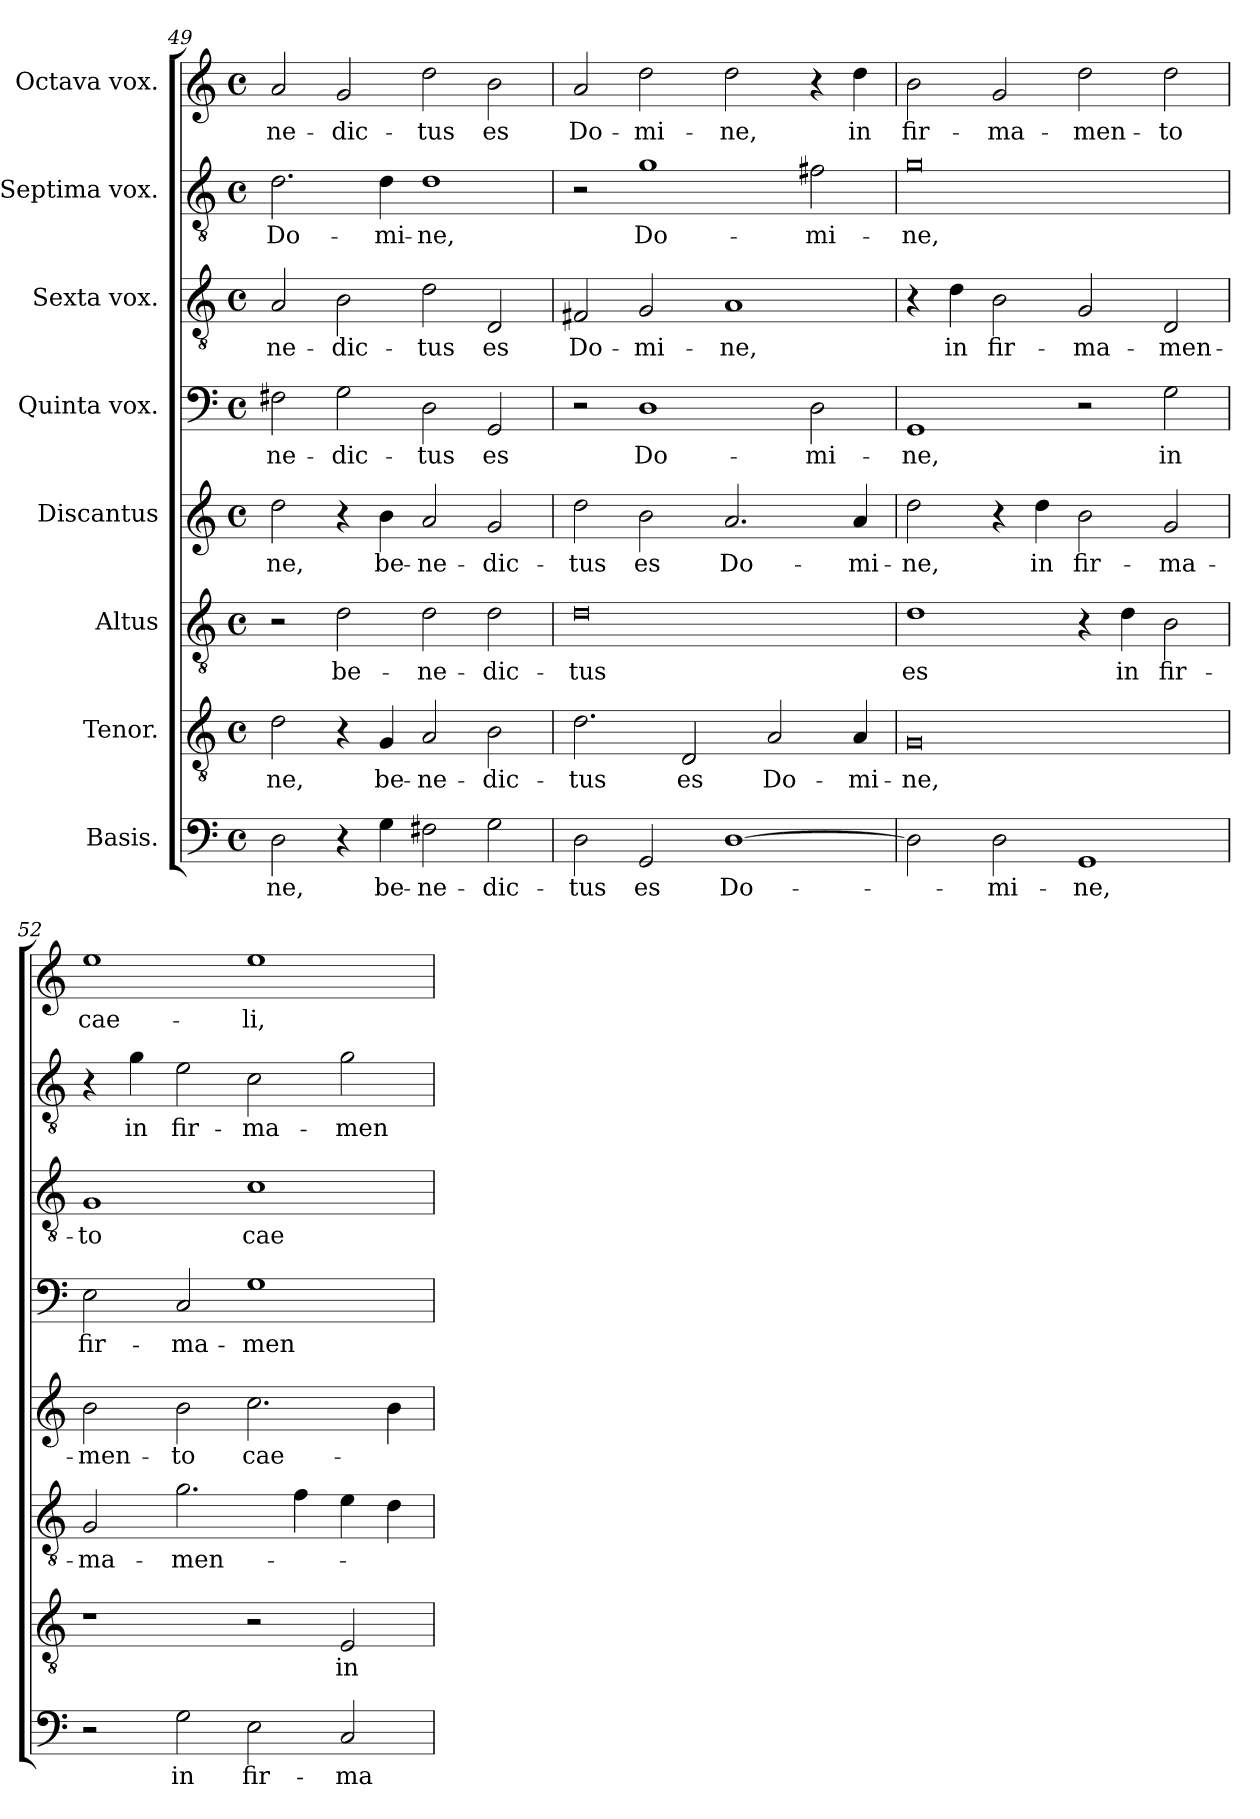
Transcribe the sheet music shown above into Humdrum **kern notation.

**kern	**text	**kern	**text	**kern	**text	**kern	**text	**kern	**text	**kern	**text	**kern	**text	**kern	**text
*part8	*part8	*part7	*part7	*part6	*part6	*part5	*part5	*part4	*part4	*part3	*part3	*part2	*part2	*part1	*part1
*staff8	*staff8	*staff7	*staff7	*staff6	*staff6	*staff5	*staff5	*staff4	*staff4	*staff3	*staff3	*staff2	*staff2	*staff1	*staff1
*I"Basis.	*	*I"Tenor.	*	*I"Altus	*	*I"Discantus	*	*I"Quinta vox.	*	*I"Sexta vox.	*	*I"Septima vox.	*	*I"Octava vox.	*
*clefF4	*	*clefGv2	*	*clefGv2	*	*clefG2	*	*clefF4	*	*clefGv2	*	*clefGv2	*	*clefG2	*
*k[]	*	*k[]	*	*k[]	*	*k[]	*	*k[]	*	*k[]	*	*k[]	*	*k[]	*
*M4/2	*	*M4/2	*	*M4/2	*	*M4/2	*	*M4/2	*	*M4/2	*	*M4/2	*	*M4/2	*
*met(c)	*	*met(c)	*	*met(c)	*	*met(c)	*	*met(c)	*	*met(c)	*	*met(c)	*	*met(c)	*
=49	=49	=49	=49	=49	=49	=49	=49	=49	=49	=49	=49	=49	=49	=49	=49
!	!LO:LY:b	!	!LO:LY:b	!	!	!	!LO:LY:b	!	!LO:LY:b	!	!LO:LY:b	!	!LO:LY:b	!	!LO:LY:b
2D\	-ne,	2d\	-ne,	2r	.	2dd\	-ne,	2F#X\	-ne-	2A/	-ne-	2.d\	Do-	2a/	-ne-
!	!	!	!	!	!LO:LY:b	!	!	!	!LO:LY:b	!	!LO:LY:b	!	!	!	!LO:LY:b
4r	.	4r	.	2d\	be-	4r	.	2G\	-dic-	2B\	-dic-	.	.	2g/	-dic-
!	!LO:LY:b	!	!LO:LY:b	!	!	!	!LO:LY:b	!	!	!	!	!	!LO:LY:b	!	!
4G\	be-	4G/	be-	.	.	4b\	be-	.	.	.	.	4d\	-mi-	.	.
!	!LO:LY:b	!	!LO:LY:b	!	!LO:LY:b	!	!LO:LY:b	!	!LO:LY:b	!	!LO:LY:b	!	!LO:LY:b	!	!LO:LY:b
2F#X\	-ne-	2A/	-ne-	2d\	-ne-	2a/	-ne-	2D\	-tus	2d\	-tus	1d	-ne,	2dd\	-tus
!	!LO:LY:b	!	!LO:LY:b	!	!LO:LY:b	!	!LO:LY:b	!	!LO:LY:b	!	!LO:LY:b	!	!	!	!LO:LY:b
2G\	-dic-	2B\	-dic-	2d\	-dic-	2g/	-dic-	2GG/	es	2D/	es	.	.	2b\	es
!!LO:PB:g=z
=50	=50	=50	=50	=50	=50	=50	=50	=50	=50	=50	=50	=50	=50	=50	=50
!	!LO:LY:b	!	!LO:LY:b	!	!LO:LY:b	!	!LO:LY:b	!	!	!	!LO:LY:b	!	!	!	!LO:LY:b
2D\	-tus	2.d\	-tus	0d	-tus	2dd\	-tus	2r	.	2F#X/	Do-	2r	.	2a/	Do-
!	!LO:LY:b	!	!	!	!	!	!LO:LY:b	!	!LO:LY:b	!	!LO:LY:b	!	!LO:LY:b	!	!LO:LY:b
2GG/	es	.	.	.	.	2b\	es	1D	Do-	2G/	-mi-	1g	Do-	2dd\	-mi-
!	!	!	!LO:LY:b	!	!	!	!	!	!	!	!	!	!	!	!
.	.	2D/	es	.	.	.	.	.	.	.	.	.	.	.	.
!	!LO:LY:b	!	!	!	!	!	!LO:LY:b	!	!	!	!LO:LY:b	!	!	!	!LO:LY:b
[1D	Do-	.	.	.	.	2.a/	Do-	.	.	1A	-ne,	.	.	2dd\	-ne,
!	!	!	!LO:LY:b	!	!	!	!	!	!	!	!	!	!	!	!
.	.	2A/	Do-	.	.	.	.	.	.	.	.	.	.	.	.
!	!	!	!	!	!	!	!	!	!LO:LY:b	!	!	!	!LO:LY:b	!	!
.	.	.	.	.	.	.	.	2D\	-mi-	.	.	2f#X\	-mi-	4r	.
!	!	!	!LO:LY:b	!	!	!	!LO:LY:b	!	!	!	!	!	!	!	!LO:LY:b
.	.	4A/	-mi-	.	.	4a/	-mi-	.	.	.	.	.	.	4dd\	in
=51	=51	=51	=51	=51	=51	=51	=51	=51	=51	=51	=51	=51	=51	=51	=51
!	!	!	!LO:LY:b	!	!LO:LY:b	!	!LO:LY:b	!	!LO:LY:b	!	!	!	!LO:LY:b	!	!LO:LY:b
2D\]	.	0G	-ne,	1d	es	2dd\	-ne,	1GG	-ne,	4r	.	0g	-ne,	2b\	fir-
!	!	!	!	!	!	!	!	!	!	!	!LO:LY:b	!	!	!	!
.	.	.	.	.	.	.	.	.	.	4d\	in	.	.	.	.
!	!LO:LY:b	!	!	!	!	!	!	!	!	!	!LO:LY:b	!	!	!	!LO:LY:b
2D\	-mi-	.	.	.	.	4r	.	.	.	2B\	fir-	.	.	2g/	-ma-
!	!	!	!	!	!	!	!LO:LY:b	!	!	!	!	!	!	!	!
.	.	.	.	.	.	4dd\	in	.	.	.	.	.	.	.	.
!	!LO:LY:b	!	!	!	!	!	!LO:LY:b	!	!	!	!LO:LY:b	!	!	!	!LO:LY:b
1GG	-ne,	.	.	4r	.	2b\	fir-	2r	.	2G/	-ma-	.	.	2dd\	-men-
!	!	!	!	!	!LO:LY:b	!	!	!	!	!	!	!	!	!	!
.	.	.	.	4d\	in	.	.	.	.	.	.	.	.	.	.
!	!	!	!	!	!LO:LY:b	!	!LO:LY:b	!	!LO:LY:b	!	!LO:LY:b	!	!	!	!LO:LY:b
.	.	.	.	2B\	fir-	2g/	-ma-	2G\	in	2D/	-men-	.	.	2dd\	-to
=52	=52	=52	=52	=52	=52	=52	=52	=52	=52	=52	=52	=52	=52	=52	=52
!	!	!	!	!	!LO:LY:b	!	!LO:LY:b	!	!LO:LY:b	!	!LO:LY:b	!	!	!	!LO:LY:b
2r	.	1r	.	2G/	-ma-	2b\	-men-	2E\	fir-	1G	-to	4r	.	1ee	cae-
!	!	!	!	!	!	!	!	!	!	!	!	!	!LO:LY:b	!	!
.	.	.	.	.	.	.	.	.	.	.	.	4g\	in	.	.
!	!LO:LY:b	!	!	!	!LO:LY:b	!	!LO:LY:b	!	!LO:LY:b	!	!	!	!LO:LY:b	!	!
2G\	in	.	.	2.g\	-men-	2b\	-to	2C/	-ma-	.	.	2e\	fir-	.	.
!	!LO:LY:b	!	!	!	!	!	!LO:LY:b	!	!LO:LY:b	!	!LO:LY:b	!	!LO:LY:b	!	!LO:LY:b
2E\	fir-	2r	.	.	.	2.cc\	cae-	1G	-men-	1c	cae-	2c\	-ma-	1ee	-li,
.	.	.	.	4f\	.	.	.	.	.	.	.	.	.	.	.
!	!LO:LY:b	!	!LO:LY:b	!	!	!	!	!	!	!	!	!	!LO:LY:b	!	!
2C/	-ma-	2E/	in	4e\	.	.	.	.	.	.	.	2g\	-men-	.	.
.	.	.	.	4d\	.	4b\	.	.	.	.	.	.	.	.	.
=	=	=	=	=	=	=	=	=	=	=	=	=	=	=	=
*-	*-	*-	*-	*-	*-	*-	*-	*-	*-	*-	*-	*-	*-	*-	*-
